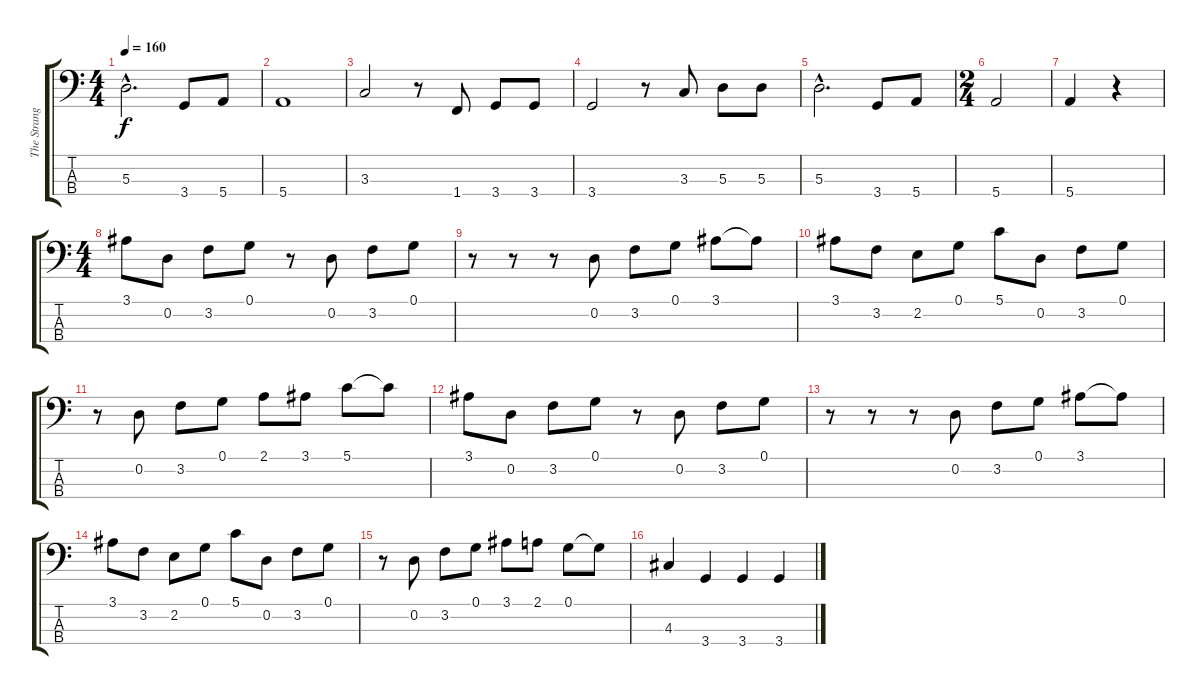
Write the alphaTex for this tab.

\track ("The Strange man (Bass)" "The Strang") {instrument electricbassfinger}
\staff {score tabs}
\tuning (G2 D2 A1 E1) {hide}
\ts (4 4)
\tempo 160
\clef f4
\ks c
5.3{hac}.2{d dy f} 3.4.8 5.4.8 |
5.4.1 |
3.3.2 r.8 1.4.8 3.4.8 3.4.8 |
3.4.2 r.8 3.3.8 5.3.8 5.3.8 |
5.3{hac}.2{d} 3.4.8 5.4.8 |
\ts (2 4)
5.4.2 |
5.4.4 r.4 |
\ts (4 4)
3.1.8 0.2.8 3.2.8 0.1.8 r.8 0.2.8 3.2.8 0.1.8 |
r.8 r.8 r.8 0.2.8 3.2.8 0.1.8 3.1.8 3.1{t}.8 |
3.1.8 3.2.8 2.2.8 0.1.8 5.1.8 0.2.8 3.2.8 0.1.8 |
r.8 0.2.8 3.2.8 0.1.8 2.1.8 3.1.8 5.1.8 5.1{t}.8 |
3.1.8 0.2.8 3.2.8 0.1.8 r.8 0.2.8 3.2.8 0.1.8 |
r.8 r.8 r.8 0.2.8 3.2.8 0.1.8 3.1.8 3.1{t}.8 |
3.1.8 3.2.8 2.2.8 0.1.8 5.1.8 0.2.8 3.2.8 0.1.8 |
r.8 0.2.8 3.2.8 0.1.8 3.1.8 2.1.8 0.1.8 0.1{t}.8 |
4.3.4 3.4.4 3.4.4 3.4.4
